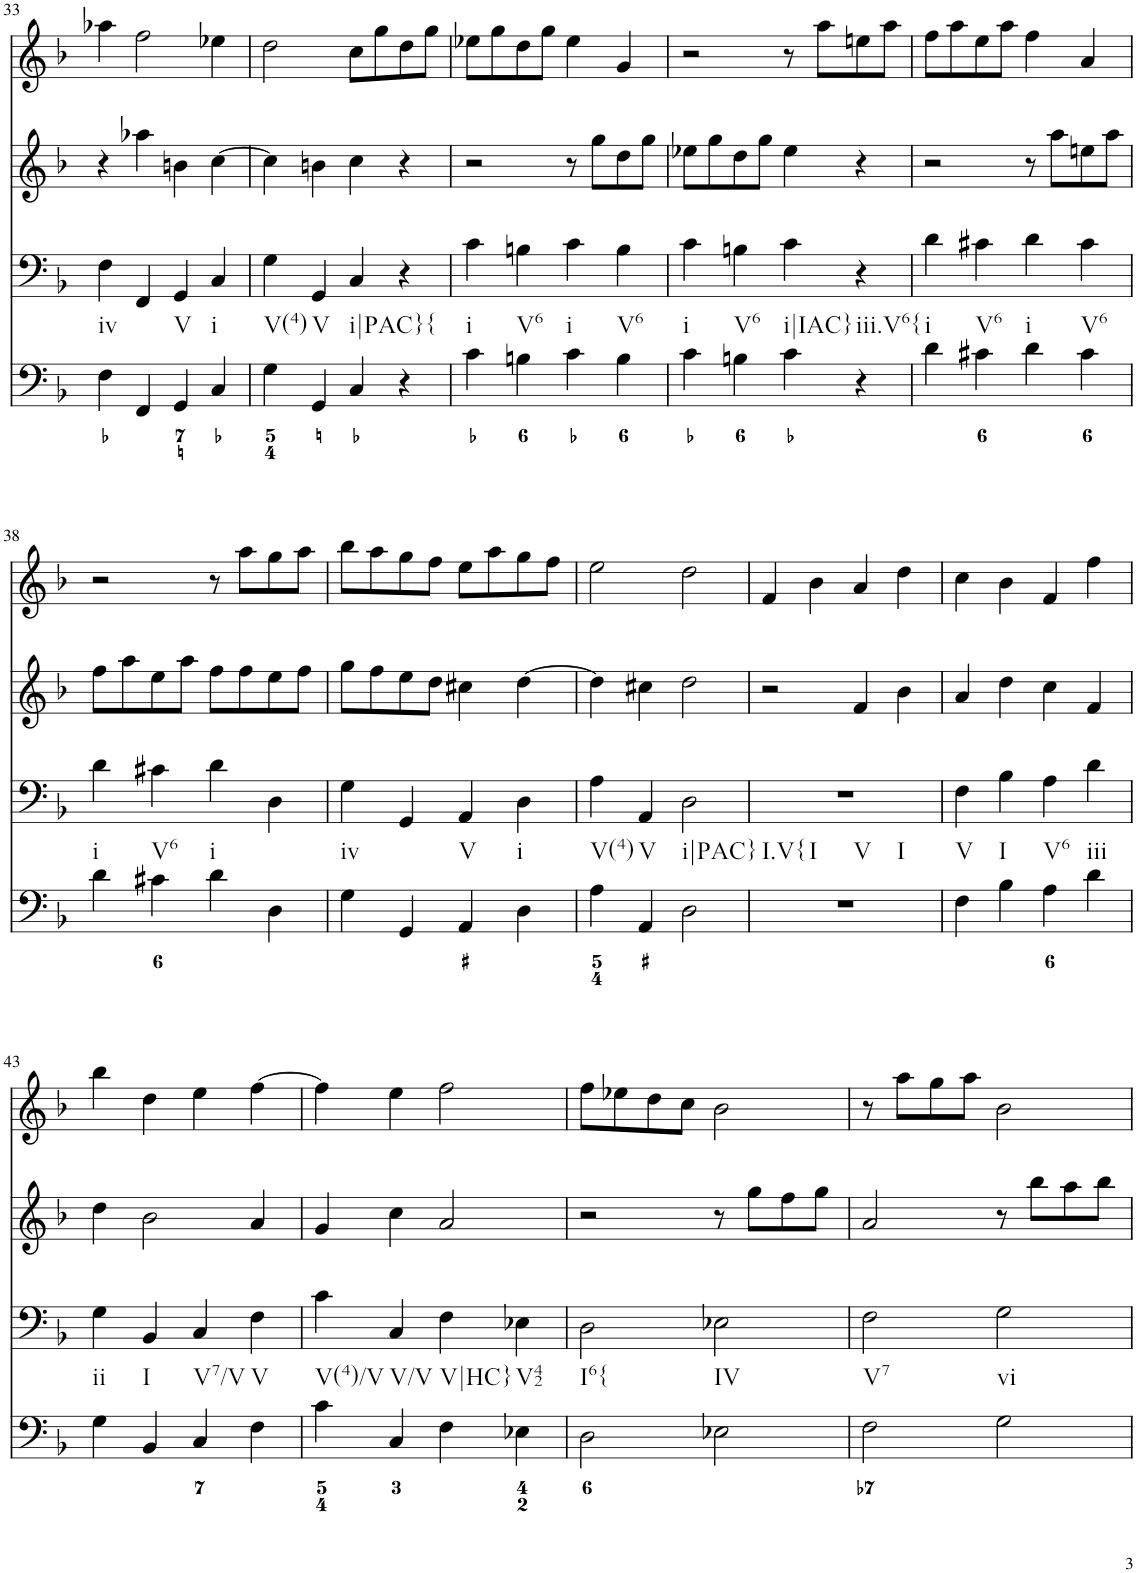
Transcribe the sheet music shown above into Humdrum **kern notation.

**kern	**kern	**kern	**kern
*part4	*part3	*part2	*part1
*staff4	*staff3	*staff2	*staff1
*I"Piano	*I"Piano	*I"Piano	*I"Piano
*I'Pno	*I'Pno	*I'Pno	*I'Pno
!!LO:PB:g=z
*clefF4	*clefF4	*clefG2	*clefG2
*k[b-]	*k[b-]	*k[b-]	*k[b-]
*d:	*d:	*d:	*d:
*M2/2	*M2/2	*M2/2	*M2/2
*met(c|)	*met(c|)	*met(c|)	*met(c|)
=33	=33	=33	=33
!	!LO:TX:b:t=iv	!	!
4F\	4F\	4r	4aa-X\
4FF/	4FF/	4aa-X\	2ff\
!	!LO:TX:b:t=V	!	!
4GG/	4GG/	4bn\	.
!	!LO:TX:b:t=i	!	!
4C/	4C/	[4cc\	4ee-X\
=34	=34	=34	=34
!	!LO:TX:b:t=V(4)	!	!
4G\	4G\	4cc\]	2dd\
!	!LO:TX:b:t=V	!	!
4GG/	4GG/	4bn\	.
!	!LO:TX:b:t=i|PAC}{	!	!
4C/	4C/	4cc\	8cc\L
.	.	.	8gg\
4r	4r	4r	8dd\
.	.	.	8gg\J
=35	=35	=35	=35
!	!LO:TX:b:t=i	!	!
4c\	4c\	2r	8ee-X\L
.	.	.	8gg\
!	!LO:TX:b:t=V6	!	!
4Bn\	4Bn\	.	8dd\
.	.	.	8gg\J
!	!LO:TX:b:t=i	!	!
4c\	4c\	8r	4ee-\
.	.	8gg\L	.
!	!LO:TX:b:t=V6	!	!
4B\	4B\	8dd\	4g/
.	.	8gg\J	.
=36	=36	=36	=36
!	!LO:TX:b:t=i	!	!
4c\	4c\	8ee-X\L	2r
.	.	8gg\	.
!	!LO:TX:b:t=V6	!	!
4Bn\	4Bn\	8dd\	.
.	.	8gg\J	.
!	!LO:TX:b:t=i|IAC}	!	!
4c\	4c\	4ee-\	8r
.	.	.	8aa\L
!	!LO:TX:b:t=iii.V6{	!	!
4r	4r	4r	8een\
.	.	.	8aa\J
=37	=37	=37	=37
!	!LO:TX:b:t=i	!	!
4d\	4d\	2r	8ff\L
.	.	.	8aa\
!	!LO:TX:b:t=V6	!	!
4c#X\	4c#X\	.	8ee\
.	.	.	8aa\J
!	!LO:TX:b:t=i	!	!
4d\	4d\	8r	4ff\
.	.	8aa\L	.
!	!LO:TX:b:t=V6	!	!
4c#\	4c#\	8een\	4a/
.	.	8aa\J	.
!!LO:LB:g=z
=38	=38	=38	=38
!	!LO:TX:b:t=i	!	!
4d\	4d\	8ff\L	2r
.	.	8aa\	.
!	!LO:TX:b:t=V6	!	!
4c#X\	4c#X\	8ee\	.
.	.	8aa\J	.
!	!LO:TX:b:t=i	!	!
4d\	4d\	8ff\L	8r
.	.	8ff\	8aa\L
4D\	4D\	8ee\	8gg\
.	.	8ff\J	8aa\J
=39	=39	=39	=39
!	!LO:TX:b:t=iv	!	!
4G\	4G\	8gg\L	8bb-\L
.	.	8ff\	8aa\
4GG/	4GG/	8ee\	8gg\
.	.	8dd\J	8ff\J
!	!LO:TX:b:t=V	!	!
4AA/	4AA/	4cc#X\	8ee\L
.	.	.	8aa\
!	!LO:TX:b:t=i	!	!
4D\	4D\	[4dd\	8gg\
.	.	.	8ff\J
=40	=40	=40	=40
!	!LO:TX:b:t=V(4)	!	!
4A\	4A\	4dd\]	2ee\
!	!LO:TX:b:t=V	!	!
4AA/	4AA/	4cc#X\	.
!	!LO:TX:b:t=i|PAC}	!	!
2D\	2D\	2dd\	2dd\
=41	=41	=41	=41
!	!LO:TX:b:t=I.V{	!	!
!	!LO:TX:b:t=I	!	!
!	!LO:TX:b:t=V	!	!
!	!LO:TX:b:t=I	!	!
1r	1r	2r	4f/
.	.	.	4b-\
.	.	4f/	4a/
.	.	4b-\	4dd\
=42	=42	=42	=42
!	!LO:TX:b:t=V	!	!
4F\	4F\	4a/	4cc\
!	!LO:TX:b:t=I	!	!
4B-\	4B-\	4dd\	4b-\
!	!LO:TX:b:t=V6	!	!
4A\	4A\	4cc\	4f/
!	!LO:TX:b:t=iii	!	!
4d\	4d\	4f/	4ff\
!!LO:LB:g=z
=43	=43	=43	=43
!	!LO:TX:b:t=ii	!	!
4G\	4G\	4dd\	4bb-\
!	!LO:TX:b:t=I	!	!
4BB-/	4BB-/	2b-\	4dd\
!	!LO:TX:b:t=V7/V	!	!
4C/	4C/	.	4ee\
!	!LO:TX:b:t=V	!	!
4F\	4F\	4a/	[4ff\
=44	=44	=44	=44
!	!LO:TX:b:t=V(4)/V	!	!
4c\	4c\	4g/	4ff\]
!	!LO:TX:b:t=V/V	!	!
4C/	4C/	4cc\	4ee\
!	!LO:TX:b:t=V|HC}	!	!
4F\	4F\	2a/	2ff\
!	!LO:TX:b:t=V42	!	!
4E-X\	4E-X\	.	.
=45	=45	=45	=45
!	!LO:TX:b:t=I6{	!	!
2D\	2D\	2r	8ff\L
.	.	.	8ee-X\
.	.	.	8dd\
.	.	.	8cc\J
!	!LO:TX:b:t=IV	!	!
2E-X\	2E-X\	8r	2b-\
.	.	8gg\L	.
.	.	8ff\	.
.	.	8gg\J	.
=46	=46	=46	=46
!	!LO:TX:b:t=V7	!	!
2F\	2F\	2a/	8r
.	.	.	8aa\L
.	.	.	8gg\
.	.	.	8aa\J
!	!LO:TX:b:t=vi	!	!
2G\	2G\	8r	2b-\
.	.	8bb-\L	.
.	.	8aa\	.
.	.	8bb-\J	.
=	=	=	=
*-	*-	*-	*-
